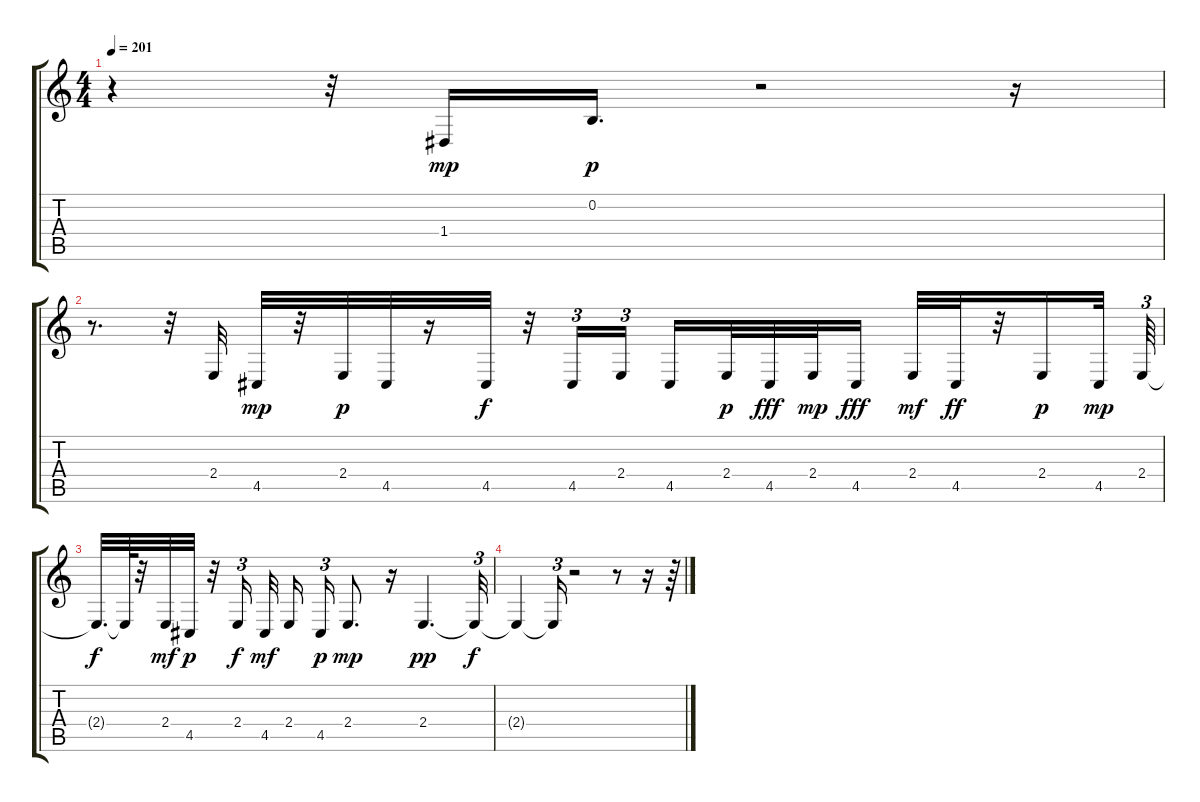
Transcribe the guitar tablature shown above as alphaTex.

\track "" {instrument acousticgrandpiano}
\staff {score tabs}
\tuning (E4 B3 G3 D3 A2 E2) {hide}
\ts (4 4)
\tempo 201
\clef g2
\ks c
r.4{dy f} r.32 1.4.16{dy mp} 0.2.16{d dy p} r.2 r.16 |
r.8{d} r.32 2.4.32 4.5.32{dy mp} r.32 2.4.32{dy p} 4.5.32 r.16 4.5.32{dy f} r.32 4.5.16{tu (3 2)} 2.4.16{tu (3 2)} 4.5.16 2.4.32{dy p} 4.5.32{dy fff} 2.4.32{dy mp} 4.5.16{dy fff} 2.4.32{dy mf} 4.5.32{dy ff} r.32 2.4.16{dy p} 4.5.32{dy mp} 2.4.64{tu (3 2)} |
2.4{t}.32{d dy f} 2.4{t}.64 r.32 2.4.32{dy mf} 4.5.32{dy p} r.32 2.4.16{tu (3 2) dy f} 4.5.32{dy mf} 2.4.16 4.5.16{tu (3 2) dy p} 2.4.8{d dy mp} r.16 2.4.4{d dy pp} 2.4{t}.32{tu (3 2) dy f} |
2.4{t}.4 2.4{t}.16{tu (3 2)} r.2 r.8 r.16 r.64
